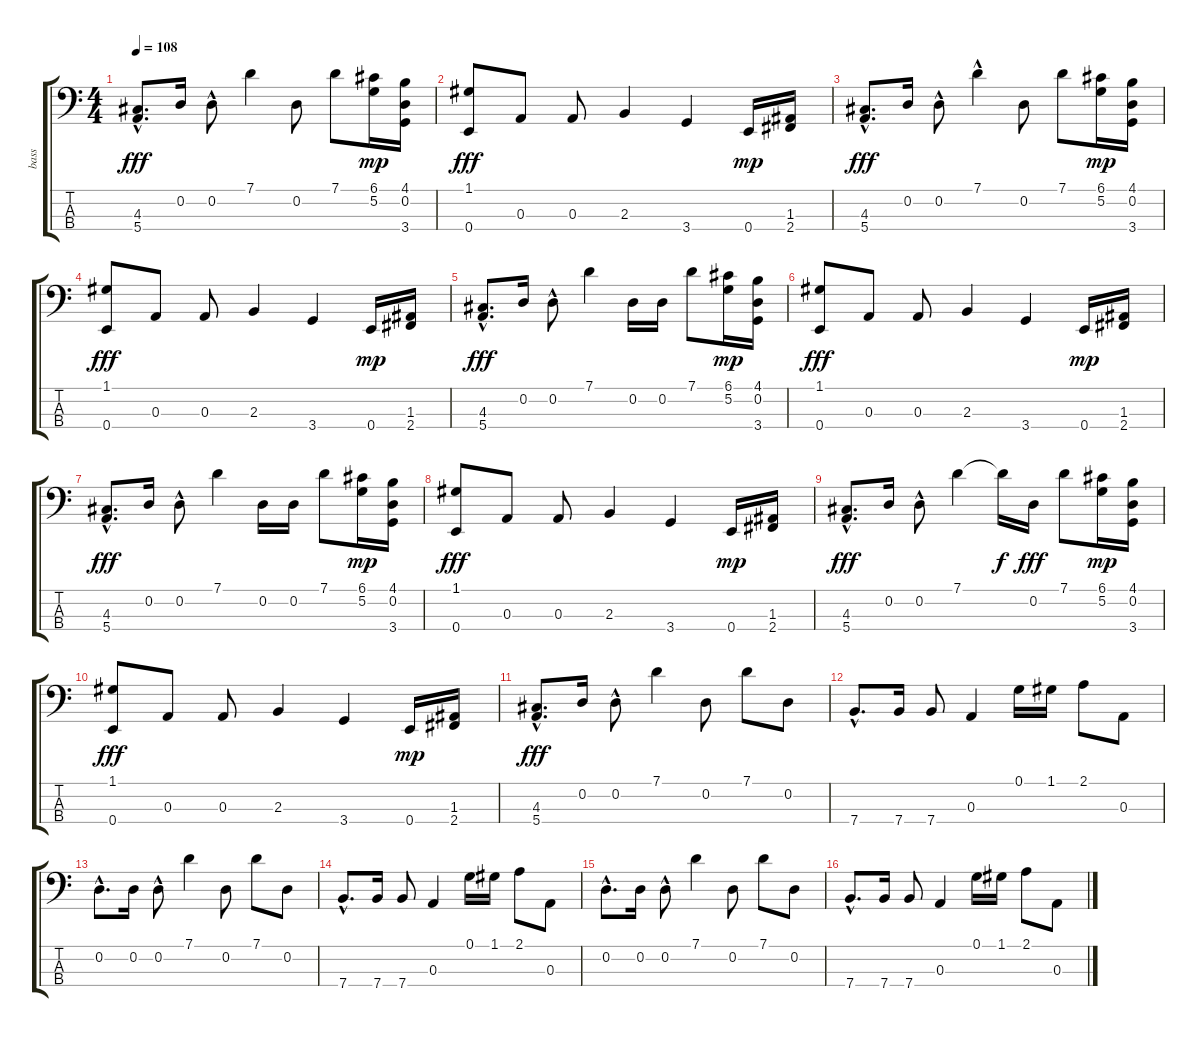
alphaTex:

\track ("bass" "bass") {instrument electricbasspick}
\staff {score tabs}
\tuning (G2 D2 A1 E1) {hide}
\ts (4 4)
\tempo 108
\clef f4
\ks c
(4.3 5.4{hac}).8{d dy fff} 0.2.16 0.2{hac}.8 7.1.4 0.2.8 7.1.8 (6.1 5.2).16{dy mp} (4.1 0.2 3.4).16 |
(1.1 0.4).8{dy fff} 0.3.8 0.3.8 2.3.4 3.4.4 0.4.16{dy mp} (1.3 2.4).16 |
(4.3 5.4{hac}).8{d dy fff} 0.2.16 0.2{hac}.8 7.1{hac}.4 0.2.8 7.1.8 (6.1 5.2).16{dy mp} (4.1 0.2 3.4).16 |
(1.1 0.4).8{dy fff} 0.3.8 0.3.8 2.3.4 3.4.4 0.4.16{dy mp} (1.3 2.4).16 |
(4.3 5.4{hac}).8{d dy fff} 0.2.16 0.2{hac}.8 7.1.4 0.2.16 0.2.16 7.1.8 (6.1 5.2).16{dy mp} (4.1 0.2 3.4).16 |
(1.1 0.4).8{dy fff} 0.3.8 0.3.8 2.3.4 3.4.4 0.4.16{dy mp} (1.3 2.4).16 |
(4.3 5.4{hac}).8{d dy fff} 0.2.16 0.2{hac}.8 7.1.4 0.2.16 0.2.16 7.1.8 (6.1 5.2).16{dy mp} (4.1 0.2 3.4).16 |
(1.1 0.4).8{dy fff} 0.3.8 0.3.8 2.3.4 3.4.4 0.4.16{dy mp} (1.3 2.4).16 |
(4.3 5.4{hac}).8{d dy fff} 0.2.16 0.2{hac}.8 7.1.4 7.1{t}.16{dy f} 0.2.16{dy fff} 7.1.8 (6.1 5.2).16{dy mp} (4.1 0.2 3.4).16 |
(1.1 0.4).8{dy fff} 0.3.8 0.3.8 2.3.4 3.4.4 0.4.16{dy mp} (1.3 2.4).16 |
(4.3 5.4{hac}).8{d dy fff} 0.2.16 0.2{hac}.8 7.1.4 0.2.8 7.1.8 0.2.8 |
7.4{hac}.8{d} 7.4.16 7.4.8 0.3.4 0.1.16 1.1.16 2.1.8 0.3.8 |
0.2{hac}.8{d} 0.2.16 0.2{hac}.8 7.1.4 0.2.8 7.1.8 0.2.8 |
7.4{hac}.8{d} 7.4.16 7.4.8 0.3.4 0.1.16 1.1.16 2.1.8 0.3.8 |
0.2{hac}.8{d} 0.2.16 0.2{hac}.8 7.1.4 0.2.8 7.1.8 0.2.8 |
7.4{hac}.8{d} 7.4.16 7.4.8 0.3.4 0.1.16 1.1.16 2.1.8 0.3.8
